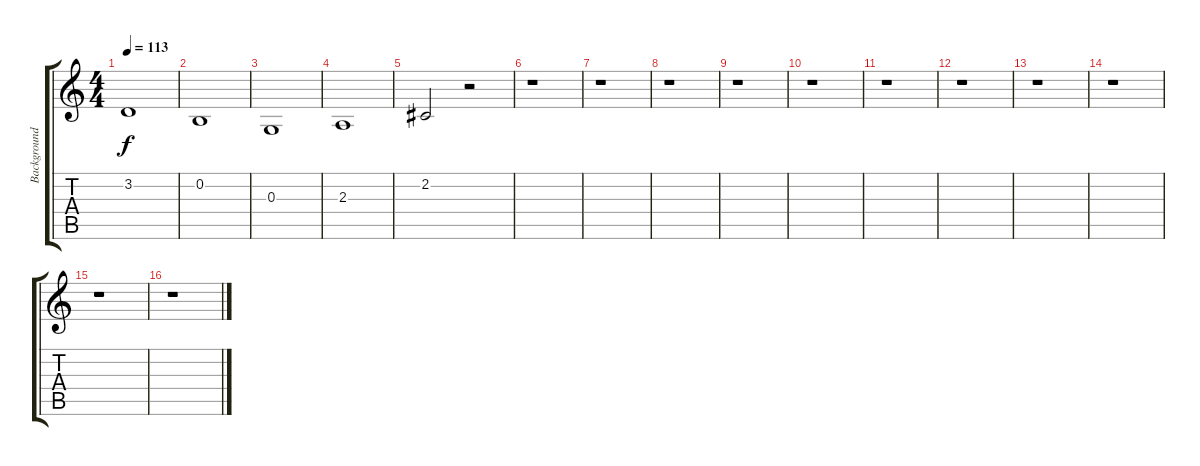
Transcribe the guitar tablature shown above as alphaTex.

\track ("Background voice 1" "Background") {instrument choiraahs}
\staff {score tabs}
\tuning (E4 B3 G3 D3 A2 E2) {hide}
\ts (4 4)
\tempo 113
\clef g2
\ks c
3.2.1{dy f} |
0.2.1 |
0.3.1 |
2.3.1 |
2.2.2 r.2 |
r.1 |
r.1 |
r.1 |
r.1 |
r.1 |
r.1 |
r.1 |
r.1 |
r.1 |
r.1 |
r.1
